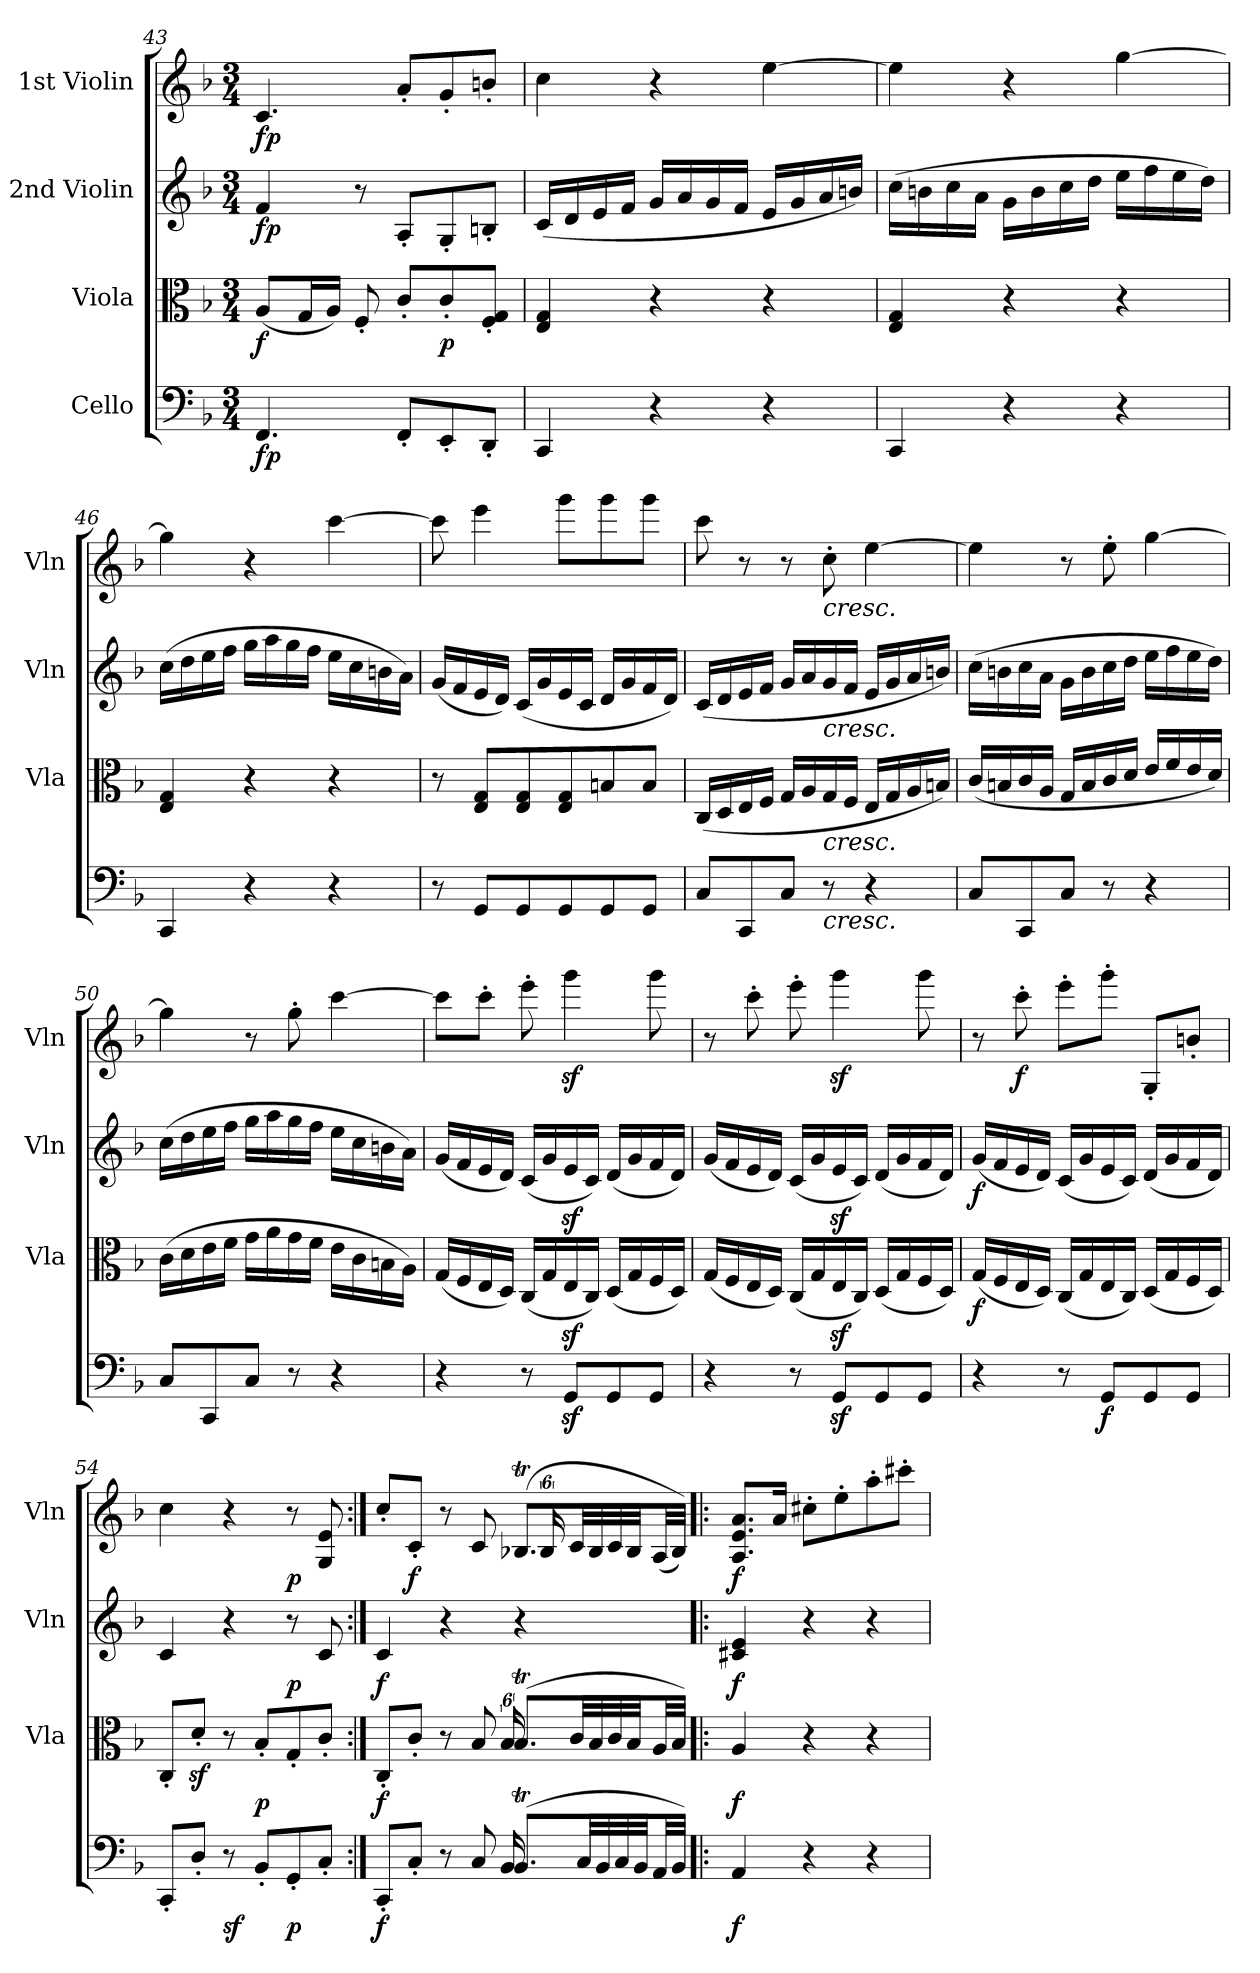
**kern	**dynam	**kern	**dynam	**kern	**dynam	**kern	**dynam
*part4	*part4	*part3	*part3	*part2	*part2	*part1	*part1
*staff4	*staff4	*staff3	*staff3	*staff2	*staff2	*staff1	*staff1
*I"Cello	*	*I"Viola	*	*I"2nd Violin	*	*I"1st Violin	*
*	*	*I'Vla	*	*I'Vln	*	*I'Vln	*
*clefF4	*	*clefC3	*	*clefG2	*	*clefG2	*
*k[b-]	*	*k[b-]	*	*k[b-]	*	*k[b-]	*
*F:	*	*F:	*	*F:	*	*F:	*
*M3/4	*	*M3/4	*	*M3/4	*	*M3/4	*
=43	=43	=43	=43	=43	=43	=43	=43
!	!LO:DY:b	!	!LO:DY:b	!	!LO:DY:b	!	!LO:DY:b
4.FF/	fp	(8A/L	f	4f/	fp	4.c/	fp
.	.	16G/L	.	.	.	.	.
.	.	16A/JJ)	.	.	.	.	.
.	.	8F'/	.	8r	.	.	.
8FF'/L	.	8c'/L	.	8A'/L	.	8a'/L	.
!	!	!	!LO:DY:b	!	!	!	!
8EE'/	.	8c'/	p	8G'/	.	8g'/	.
8DD'/J	.	8F'/ 8G'/J	.	8Bn'/J	.	8bn'\J	.
=44	=44	=44	=44	=44	=44	=44	=44
4CC/	.	4E/ 4G/	.	(16c/LL	.	4cc\	.
.	.	.	.	16d/	.	.	.
.	.	.	.	16e/	.	.	.
.	.	.	.	16f/JJ	.	.	.
4r	.	4r	.	16g/LL	.	4r	.
.	.	.	.	16a/	.	.	.
.	.	.	.	16g/	.	.	.
.	.	.	.	16f/JJ	.	.	.
4r	.	4r	.	16e/LL	.	[4ee\	.
.	.	.	.	16g/	.	.	.
.	.	.	.	16a/	.	.	.
.	.	.	.	16bn/JJ)	.	.	.
!!LO:LB:g=z
=45	=45	=45	=45	=45	=45	=45	=45
4CC/	.	4E/ 4G/	.	(16cc\LL	.	4ee\]	.
.	.	.	.	16bn\	.	.	.
.	.	.	.	16cc\	.	.	.
.	.	.	.	16a\JJ	.	.	.
4r	.	4r	.	16g\LL	.	4r	.
.	.	.	.	16b\	.	.	.
.	.	.	.	16cc\	.	.	.
.	.	.	.	16dd\JJ	.	.	.
4r	.	4r	.	16ee\LL	.	[4gg\	.
.	.	.	.	16ff\	.	.	.
.	.	.	.	16ee\	.	.	.
.	.	.	.	16dd\JJ)	.	.	.
!!LO:LB:g=z
=46	=46	=46	=46	=46	=46	=46	=46
4CC/	.	4E/ 4G/	.	(16cc\LL	.	4gg\]	.
.	.	.	.	16dd\	.	.	.
.	.	.	.	16ee\	.	.	.
.	.	.	.	16ff\JJ	.	.	.
4r	.	4r	.	16gg\LL	.	4r	.
.	.	.	.	16aa\	.	.	.
.	.	.	.	16gg\	.	.	.
.	.	.	.	16ff\JJ	.	.	.
4r	.	4r	.	16ee\LL	.	[4ccc\	.
.	.	.	.	16cc\	.	.	.
.	.	.	.	16bn\	.	.	.
.	.	.	.	16a\JJ)	.	.	.
=47	=47	=47	=47	=47	=47	=47	=47
8r	.	8r	.	(16g/LL	.	8ccc\]	.
.	.	.	.	16f/	.	.	.
8GG/L	.	8E/ 8G/L	.	16e/	.	4eee\	.
.	.	.	.	16d/JJ)	.	.	.
8GG/	.	8E/ 8G/	.	(16c/LL	.	.	.
.	.	.	.	16g/	.	.	.
8GG/	.	8E/ 8G/	.	16e/	.	8ggg\L	.
.	.	.	.	16c/JJ	.	.	.
8GG/	.	8Bn/	.	16d/LL	.	8ggg\	.
.	.	.	.	16g/	.	.	.
8GG/J	.	8B/J	.	16f/	.	8ggg\J	.
.	.	.	.	16d/JJ)	.	.	.
=48	=48	=48	=48	=48	=48	=48	=48
8C/L	.	(16C/LL	.	(16c/LL	.	8ccc\	.
.	.	16D/	.	16d/	.	.	.
8CC/	.	16E/	.	16e/	.	8r	.
.	.	16F/JJ	.	16f/JJ	.	.	.
8C/J	.	16G/LL	.	16g/LL	.	8r	.
.	.	16A/	.	16a/	.	.	.
!	!	!	!	!	!	!LO:TX:b:i:t=cresc.	!
!	!	!	!	!LO:TX:b:i:t=cresc.	!	!	!
!	!	!LO:TX:b:i:t=cresc.	!	!	!	!	!
!LO:TX:b:i:t=cresc.	!	!	!	!	!	!	!
8r	.	16G/	.	16g/	.	8cc'\	.
.	.	16F/JJ	.	16f/JJ	.	.	.
4r	.	16E/LL	.	16e/LL	.	[4ee\	.
.	.	16G/	.	16g/	.	.	.
.	.	16A/	.	16a/	.	.	.
.	.	16Bn/JJ)	.	16bn/JJ)	.	.	.
=49	=49	=49	=49	=49	=49	=49	=49
8C/L	.	(<16c/LL	.	(16cc\LL	.	4ee\]	.
.	.	16Bn/	.	16bn\	.	.	.
8CC/	.	16c/	.	16cc\	.	.	.
.	.	16A/JJ	.	16a\JJ	.	.	.
8C/J	.	16G/LL	.	16g\LL	.	8r	.
.	.	16B/	.	16b\	.	.	.
8r	.	16c/	.	16cc\	.	8ee'\	.
.	.	16d/JJ	.	16dd\JJ	.	.	.
4r	.	16e/LL	.	16ee\LL	.	[4gg\	.
.	.	16f/	.	16ff\	.	.	.
.	.	16e/	.	16ee\	.	.	.
.	.	16d/JJ)	.	16dd\JJ)	.	.	.
!!LO:LB:g=z
=50	=50	=50	=50	=50	=50	=50	=50
8C/L	.	(>16c\LL	.	(16cc\LL	.	4gg\]	.
.	.	16d\	.	16dd\	.	.	.
8CC/	.	16e\	.	16ee\	.	.	.
.	.	16f\JJ	.	16ff\JJ	.	.	.
8C/J	.	16g\LL	.	16gg\LL	.	8r	.
.	.	16a\	.	16aa\	.	.	.
8r	.	16g\	.	16gg\	.	8gg'\	.
.	.	16f\JJ	.	16ff\JJ	.	.	.
4r	.	16e\LL	.	16ee\LL	.	[4ccc\	.
.	.	16c\	.	16cc\	.	.	.
.	.	16Bn\	.	16bn\	.	.	.
.	.	16A\JJ)	.	16a\JJ)	.	.	.
=51	=51	=51	=51	=51	=51	=51	=51
4r	.	(16G/LL	.	(16g/LL	.	8ccc\L]	.
.	.	16F/	.	16f/	.	.	.
.	.	16E/	.	16e/	.	8ccc'\J	.
.	.	16D/JJ)	.	16d/JJ)	.	.	.
8r	.	(16C/LL	.	(16c/LL	.	8eee'\	.
.	.	16G/	.	16g/	.	.	.
8GGz</L	.	16Ez</	.	16ez</	.	4gggz<\	.
.	.	16C/JJ)	.	16c/JJ)	.	.	.
8GG/	.	(16D/LL	.	(16d/LL	.	.	.
.	.	16G/	.	16g/	.	.	.
8GG/J	.	16F/	.	16f/	.	8ggg\	.
.	.	16D/JJ)	.	16d/JJ)	.	.	.
!!LO:LB:g=z
=52	=52	=52	=52	=52	=52	=52	=52
4r	.	(16G/LL	.	(16g/LL	.	8r	.
.	.	16F/	.	16f/	.	.	.
.	.	16E/	.	16e/	.	8ccc'\	.
.	.	16D/JJ)	.	16d/JJ)	.	.	.
8r	.	(16C/LL	.	(16c/LL	.	8eee'\	.
.	.	16G/	.	16g/	.	.	.
8GGz</L	.	16Ez</	.	16ez</	.	4gggz<\	.
.	.	16C/JJ)	.	16c/JJ)	.	.	.
8GG/	.	(16D/LL	.	(16d/LL	.	.	.
.	.	16G/	.	16g/	.	.	.
8GG/J	.	16F/	.	16f/	.	8ggg\	.
.	.	16D/JJ)	.	16d/JJ)	.	.	.
=53	=53	=53	=53	=53	=53	=53	=53
!	!	!	!LO:DY:b	!	!LO:DY:b	!	!
4r	.	(16G/LL	f	(16g/LL	f	8r	.
.	.	16F/	.	16f/	.	.	.
!	!	!	!	!	!	!	!LO:DY:b
.	.	16E/	.	16e/	.	8ccc'\	f
.	.	16D/JJ)	.	16d/JJ)	.	.	.
8r	.	(16C/LL	.	(16c/LL	.	8eee'\L	.
.	.	16G/	.	16g/	.	.	.
!	!LO:DY:b	!	!	!	!	!	!
8GG/L	f	16E/	.	16e/	.	8ggg'\J	.
.	.	16C/JJ)	.	16c/JJ)	.	.	.
8GG/	.	(16D/LL	.	(16d/LL	.	8G'/L	.
.	.	16G/	.	16g/	.	.	.
8GG/J	.	16F/	.	16f/	.	8bn'/J	.
.	.	16D/JJ)	.	16d/JJ)	.	.	.
=54	=54	=54	=54	=54	=54	=54	=54
8CC'/L	.	8C'/L	.	4c/	.	4cc\	.
8D'/J	.	8dz<'/J	.	.	.	.	.
!	!LO:DY:b	!	!	!	!	!	!
8r	sf	8r	.	4r	.	4r	.
!	!	!	!LO:DY:b	!	!	!	!
8BB-'/L	.	8B-'/L	p	.	.	.	.
!	!LO:DY:b	!	!	!	!LO:DY:b	!	!LO:DY:b
8GG'/	p	8G'/	.	8r	p	8r	p
8C'/J	.	8c'/J	.	8c/	.	8G/ 8e/	.
!!LO:LB:g=z
=55:|!	=55:|!	=55:|!	=55:|!	=55:|!	=55:|!	=55:|!	=55:|!
*^	*	*^	*	*	*	*^	*
!	!	!LO:DY:b	!	!	!LO:DY:b	!	!LO:DY:b	!	!	!
8CC'/L	2ryy	f	8C'/L	2ryy	f	4c/	f	8cc'/L	2ryy	.
!	!	!	!	!	!	!	!	!	!	!LO:DY:b
8C'/J	.	.	8c'/J	.	.	.	.	8c'/J	.	f
8r	.	.	8r	.	.	4r	.	8r	.	.
8C/	.	.	8B-/	.	.	.	.	8c/	.	.
(8.BB-T/L	16BB-/	.	(8.B-T/L	96%5B-/	.	4r	.	(8.B-XT/L	96%5B-/	.
.	.	.	.	32c\LLL	.	.	.	.	32c/LLL	.
.	32C/LLL	.	.	.	.	.	.	.	.	.
.	.	.	.	32B-/	.	.	.	.	32B-/	.
.	32BB-/	.	.	.	.	.	.	.	.	.
.	.	.	.	32c\	.	.	.	.	32c/	.
.	32C/	.	.	.	.	.	.	.	.	.
.	.	.	.	32B-/JJJ	.	.	.	.	32B-/JJJ	.
.	32BB-/JJJ	.	.	.	.	.	.	.	.	.
.	.	.	.	96%7ryy	.	.	.	.	96%7ryy	.
32AA/LL	16ryy	.	32A/LL	.	.	.	.	(32A/LL	.	.
32BB-/JJJ)	.	.	32B-/JJJ)	.	.	.	.	32B-/JJJ))	.	.
*v	*v	*	*	*	*	*	*	*v	*v	*
*	*	*v	*v	*	*	*	*	*
=56!|:	=56!|:	=56!|:	=56!|:	=56!|:	=56!|:	=56!|:	=56!|:
!	!LO:DY:b	!	!LO:DY:b	!	!LO:DY:b	!	!LO:DY:b
4AA/	f	4A/	f	4c#X/ 4e/	f	8.A/ 8.e/ 8.a/L	f
.	.	.	.	.	.	16a/Jk	.
4r	.	4r	.	4r	.	8cc#X'\L	.
.	.	.	.	.	.	8ee'\	.
4r	.	4r	.	4r	.	8aa'\	.
.	.	.	.	.	.	8ccc#X'\J	.
=	=	=	=	=	=	=	=
*-	*-	*-	*-	*-	*-	*-	*-
